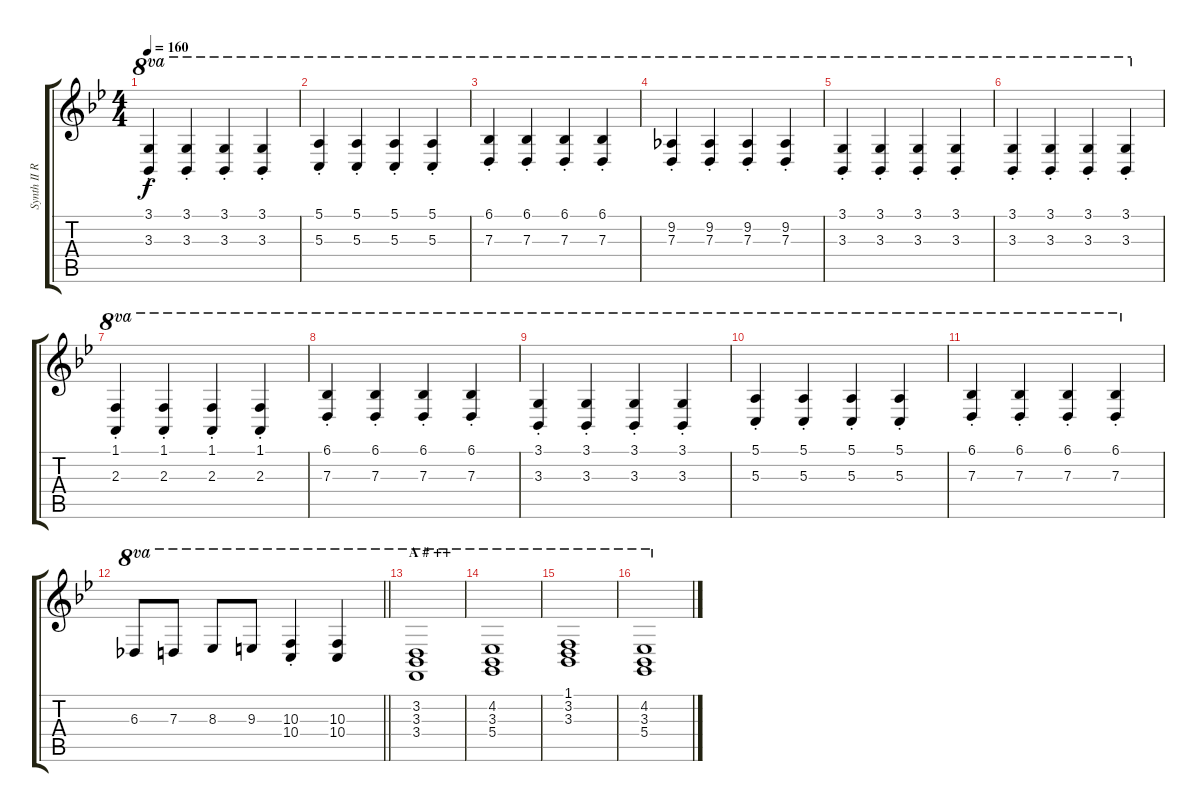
\track ("Synth II Right (Kotobuki Tsumugi)" "Synth II R") {instrument electricpiano1}
\staff {score tabs}
\tuning (E4 B3 G3 D3 A2 E2) {hide}
\ts (4 4)
\tempo 160
\clef g2
\ks bb
(3.1{st} 3.3{st}).4{ot 8va dy f} (3.1{st} 3.3{st}).4{ot 8va} (3.1{st} 3.3{st}).4{ot 8va} (3.1{st} 3.3{st}).4{ot 8va} |
(5.1{st} 5.3{st}).4{ot 8va} (5.1{st} 5.3{st}).4{ot 8va} (5.1{st} 5.3{st}).4{ot 8va} (5.1{st} 5.3{st}).4{ot 8va} |
(6.1{st} 7.3{st}).4{ot 8va} (6.1{st} 7.3{st}).4{ot 8va} (6.1{st} 7.3{st}).4{ot 8va} (6.1{st} 7.3{st}).4{ot 8va} |
(9.2{st} 7.3{st}).4{ot 8va} (9.2{st} 7.3{st}).4{ot 8va} (9.2{st} 7.3{st}).4{ot 8va} (9.2{st} 7.3{st}).4{ot 8va} |
(3.1{st} 3.3{st}).4{ot 8va} (3.1{st} 3.3{st}).4{ot 8va} (3.1{st} 3.3{st}).4{ot 8va} (3.1{st} 3.3{st}).4{ot 8va} |
(3.1{st} 3.3{st}).4{ot 8va} (3.1{st} 3.3{st}).4{ot 8va} (3.1{st} 3.3{st}).4{ot 8va} (3.1{st} 3.3{st}).4{ot 8va} |
(1.1{st} 2.3{st}).4{ot 8va} (1.1{st} 2.3{st}).4{ot 8va} (1.1{st} 2.3{st}).4{ot 8va} (1.1{st} 2.3{st}).4{ot 8va} |
(6.1{st} 7.3{st}).4{ot 8va} (6.1{st} 7.3{st}).4{ot 8va} (6.1{st} 7.3{st}).4{ot 8va} (6.1{st} 7.3{st}).4{ot 8va} |
(3.1{st} 3.3{st}).4{ot 8va} (3.1{st} 3.3{st}).4{ot 8va} (3.1{st} 3.3{st}).4{ot 8va} (3.1{st} 3.3{st}).4{ot 8va} |
(5.1{st} 5.3{st}).4{ot 8va} (5.1{st} 5.3{st}).4{ot 8va} (5.1{st} 5.3{st}).4{ot 8va} (5.1{st} 5.3{st}).4{ot 8va} |
(6.1{st} 7.3{st}).4{ot 8va} (6.1{st} 7.3{st}).4{ot 8va} (6.1{st} 7.3{st}).4{ot 8va} (6.1{st} 7.3{st}).4{ot 8va} |
\barLineRight lightlight
6.3.8{ot 8va} 7.3.8{ot 8va} 8.3.8{ot 8va} 9.3.8{ot 8va} (10.3{st} 10.4{st}).4{ot 8va} (10.3 10.4).4{ot 8va} |
\section ("" "A # ++")
(3.2 3.3 3.4).1{ot 8va} |
(4.2 3.3 5.4).1{ot 8va} |
(1.1 3.2 3.3).1{ot 8va} |
(4.2 3.3 5.4).1{ot 8va}
